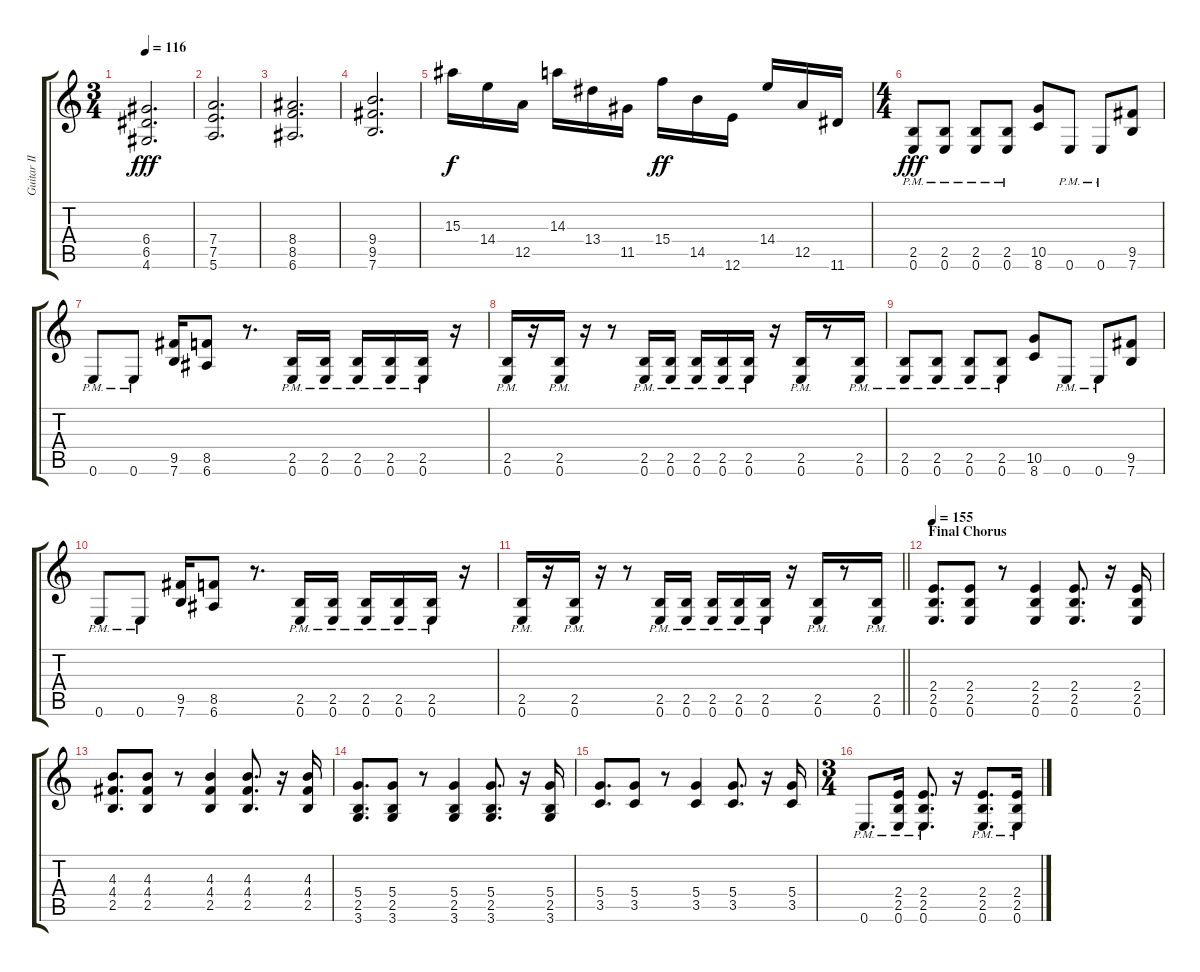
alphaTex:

\track ("Guitar II" "Guitar II") {instrument distortionguitar}
\staff {score tabs}
\tuning (E4 B3 G3 D3 A2 E2) {hide}
\ts (3 4)
\tempo 116
\clef g2
\ks c
(6.4 6.5 4.6).2{d dy fff} |
(7.4 7.5 5.6).2{d} |
(8.4 8.5 6.6).2{d} |
(9.4 9.5 7.6).2{d} |
15.3.16{dy f} 14.4.16 12.5.16{beam split} 14.3.16{beam merge} 13.4.16 11.5.16{beam split} 15.4.16{dy ff} 14.5.16{beam merge} 12.6.16{beam split} 14.4.16 12.5.16 11.6.16 |
\ts (4 4)
(2.5{pm} 0.6{pm}).8{dy fff} (2.5{pm} 0.6{pm}).8 (2.5{pm} 0.6{pm}).8 (2.5{pm} 0.6{pm}).8 (10.5 8.6).8 0.6{pm}.8 0.6{pm}.8 (9.5 7.6).8 |
0.6{pm}.8 0.6{pm}.8 (9.5 7.6).16 (8.5 6.6).8 r.8{d} (2.5{pm} 0.6{pm}).16 (2.5{pm} 0.6{pm}).16 (2.5{pm} 0.6{pm}).16 (2.5{pm} 0.6{pm}).16 (2.5{pm} 0.6{pm}).16 r.16 |
(2.5{pm} 0.6{pm}).16 r.16 (2.5{pm} 0.6{pm}).16 r.16 r.8 (2.5{pm} 0.6{pm}).16 (2.5{pm} 0.6{pm}).16 (2.5{pm} 0.6{pm}).16 (2.5{pm} 0.6{pm}).16 (2.5{pm} 0.6{pm}).16 r.16 (2.5{pm} 0.6{pm}).16 r.8 (2.5{pm} 0.6{pm}).16 |
(2.5{pm} 0.6{pm}).8 (2.5{pm} 0.6{pm}).8 (2.5{pm} 0.6{pm}).8 (2.5{pm} 0.6{pm}).8 (10.5 8.6).8 0.6{pm}.8 0.6{pm}.8 (9.5 7.6).8 |
0.6{pm}.8 0.6{pm}.8 (9.5 7.6).16 (8.5 6.6).8 r.8{d} (2.5{pm} 0.6{pm}).16 (2.5{pm} 0.6{pm}).16 (2.5{pm} 0.6{pm}).16 (2.5{pm} 0.6{pm}).16 (2.5{pm} 0.6{pm}).16 r.16 |
\barLineRight lightlight
(2.5{pm} 0.6{pm}).16 r.16 (2.5{pm} 0.6{pm}).16 r.16 r.8 (2.5{pm} 0.6{pm}).16 (2.5{pm} 0.6{pm}).16 (2.5{pm} 0.6{pm}).16 (2.5{pm} 0.6{pm}).16 (2.5{pm} 0.6{pm}).16 r.16 (2.5{pm} 0.6{pm}).16 r.8 (2.5{pm} 0.6{pm}).16 |
\section ("" "Final Chorus")
\tempo 155
(2.4 2.5 0.6).8{d} (2.4 2.5 0.6).8 r.8 (2.4 2.5 0.6).4 (2.4 2.5 0.6).8{d} r.16 (2.4 2.5 0.6).16 |
(4.3 4.4 2.5).8{d} (4.3 4.4 2.5).8 r.8 (4.3 4.4 2.5).4 (4.3 4.4 2.5).8{d} r.16 (4.3 4.4 2.5).16 |
(5.4 2.5 3.6).8{d} (5.4 2.5 3.6).8 r.8 (5.4 2.5 3.6).4 (5.4 2.5 3.6).8{d} r.16 (5.4 2.5 3.6).16 |
(5.4 3.5).8{d} (5.4 3.5).8 r.8 (5.4 3.5).4 (5.4 3.5).8{d} r.16 (5.4 3.5).16 |
\ts (3 4)
0.6{pm}.8{d} (2.4{pm} 2.5{pm} 0.6{pm}).16 (2.4{pm} 2.5{pm} 0.6{pm}).8{d} r.16 (2.4{pm} 2.5{pm} 0.6{pm}).8{d} (2.4{pm} 2.5{pm} 0.6{pm}).16
